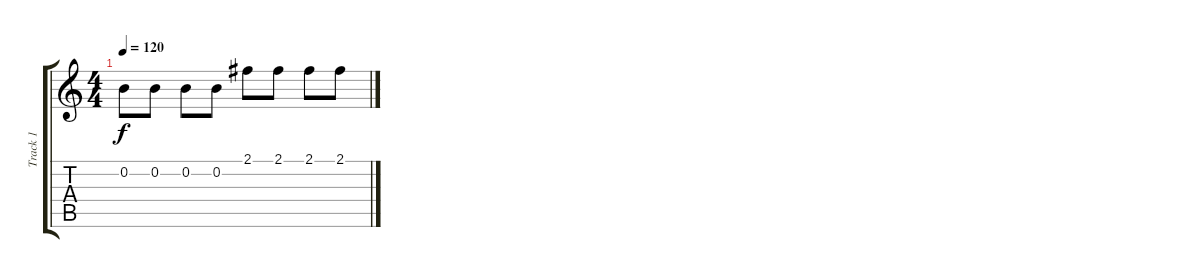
\track ("Track 1" "Track 1") {instrument distortionguitar}
\staff {score tabs}
\tuning (E4 B3 G3 D3 A2 D2) {hide}
\ts (4 4)
\tempo 120
\clef g2
\ks c
0.2.8{dy f} 0.2.8 0.2.8 0.2.8 2.1.8 2.1.8 2.1.8 2.1.8
